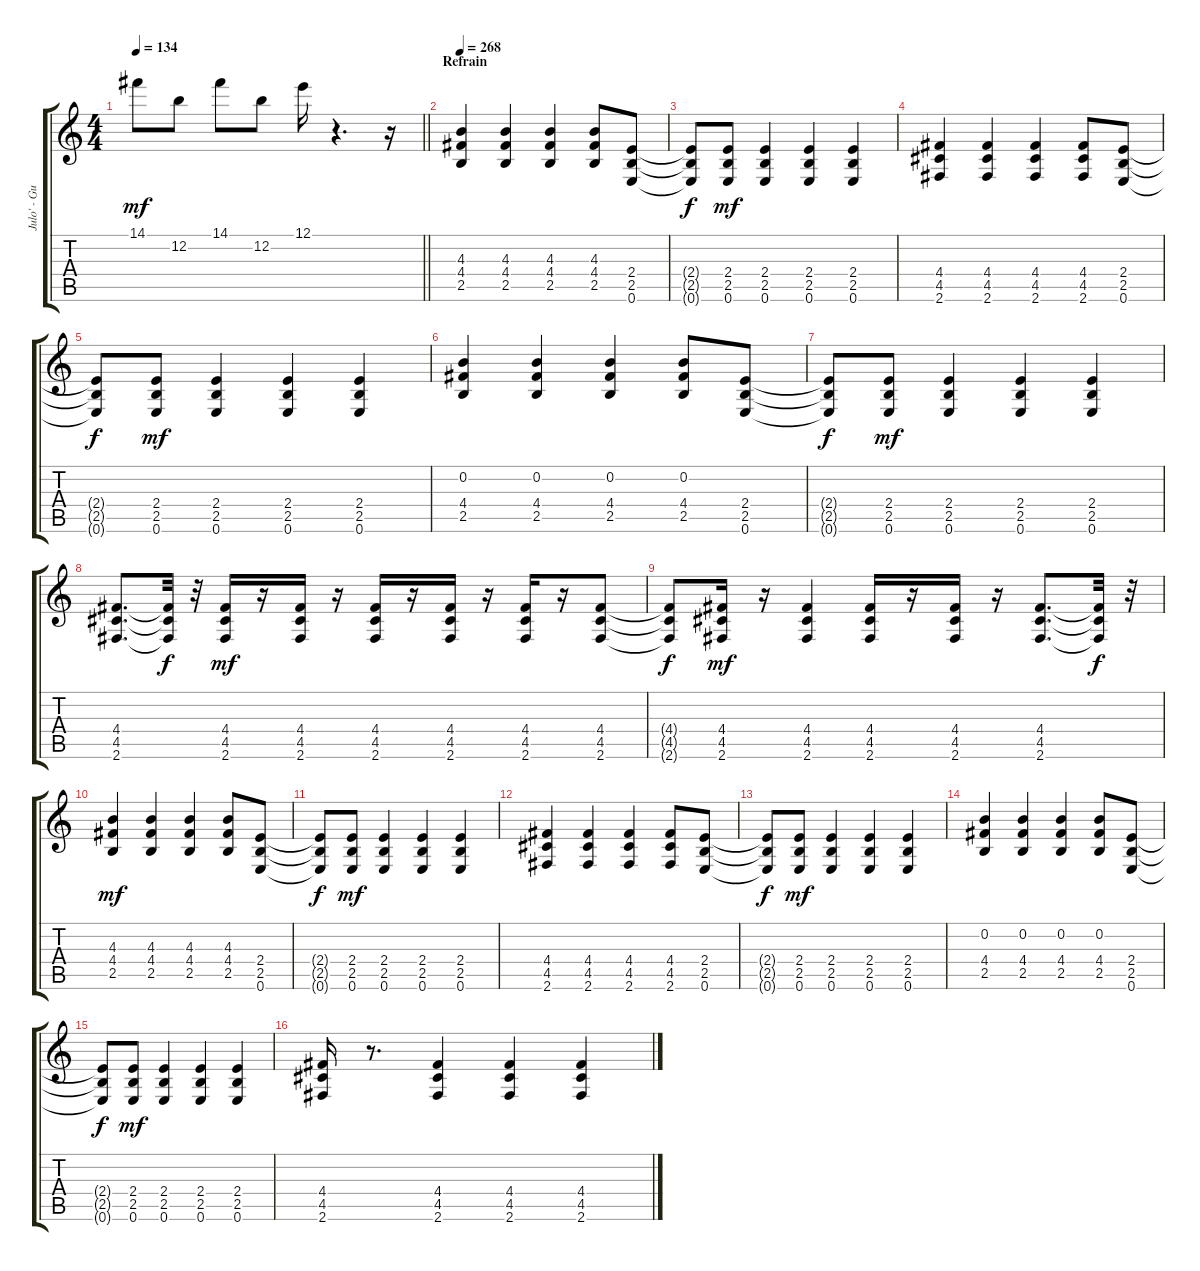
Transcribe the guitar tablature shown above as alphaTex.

\track ("Julo' - Guitare" "Julo' - Gu") {instrument overdrivenguitar}
\staff {score tabs}
\tuning (E4 B3 G3 D3 A2 E2) {hide}
\ts (4 4)
\tempo 134
\clef g2
\barLineRight lightlight
\ks c
14.1.8{dy mf} 12.2.8 14.1.8 12.2.8 12.1.16 r.4{d} r.16 |
\section ("" "Refrain")
\tempo 268
(4.3 4.4 2.5).4 (4.3 4.4 2.5).4 (4.3 4.4 2.5).4 (4.3 4.4 2.5).8 (2.4 2.5 0.6).8 |
(2.4{t} 2.5{t} 0.6{t}).8{dy f} (2.4 2.5 0.6).8{dy mf} (2.4 2.5 0.6).4 (2.4 2.5 0.6).4 (2.4 2.5 0.6).4 |
(4.4 4.5 2.6).4 (4.4 4.5 2.6).4 (4.4 4.5 2.6).4 (4.4 4.5 2.6).8 (2.4 2.5 0.6).8 |
(2.4{t} 2.5{t} 0.6{t}).8{dy f} (2.4 2.5 0.6).8{dy mf} (2.4 2.5 0.6).4 (2.4 2.5 0.6).4 (2.4 2.5 0.6).4 |
(0.2 4.4 2.5).4 (0.2 4.4 2.5).4 (0.2 4.4 2.5).4 (0.2 4.4 2.5).8 (2.4 2.5 0.6).8 |
(2.4{t} 2.5{t} 0.6{t}).8{dy f} (2.4 2.5 0.6).8{dy mf} (2.4 2.5 0.6).4 (2.4 2.5 0.6).4 (2.4 2.5 0.6).4 |
(4.4 4.5 2.6).8{d} (4.4{t} 4.5{t} 2.6{t}).32{dy f} r.32 (4.4 4.5 2.6).16{dy mf} r.16 (4.4 4.5 2.6).16 r.16 (4.4 4.5 2.6).16 r.16 (4.4 4.5 2.6).16 r.16 (4.4 4.5 2.6).16 r.16 (4.4 4.5 2.6).8 |
(4.4{t} 4.5{t} 2.6{t}).8{dy f} (4.4 4.5 2.6).16{dy mf} r.16 (4.4 4.5 2.6).4 (4.4 4.5 2.6).16 r.16 (4.4 4.5 2.6).16 r.16 (4.4 4.5 2.6).8{d} (4.4{t} 4.5{t} 2.6{t}).32{dy f} r.32 |
(4.3 4.4 2.5).4{dy mf} (4.3 4.4 2.5).4 (4.3 4.4 2.5).4 (4.3 4.4 2.5).8 (2.4 2.5 0.6).8 |
(2.4{t} 2.5{t} 0.6{t}).8{dy f} (2.4 2.5 0.6).8{dy mf} (2.4 2.5 0.6).4 (2.4 2.5 0.6).4 (2.4 2.5 0.6).4 |
(4.4 4.5 2.6).4 (4.4 4.5 2.6).4 (4.4 4.5 2.6).4 (4.4 4.5 2.6).8 (2.4 2.5 0.6).8 |
(2.4{t} 2.5{t} 0.6{t}).8{dy f} (2.4 2.5 0.6).8{dy mf} (2.4 2.5 0.6).4 (2.4 2.5 0.6).4 (2.4 2.5 0.6).4 |
(0.2 4.4 2.5).4 (0.2 4.4 2.5).4 (0.2 4.4 2.5).4 (0.2 4.4 2.5).8 (2.4 2.5 0.6).8 |
(2.4{t} 2.5{t} 0.6{t}).8{dy f} (2.4 2.5 0.6).8{dy mf} (2.4 2.5 0.6).4 (2.4 2.5 0.6).4 (2.4 2.5 0.6).4 |
(4.4 4.5 2.6).16 r.8{d} (4.4 4.5 2.6).4 (4.4 4.5 2.6).4 (4.4 4.5 2.6).4
